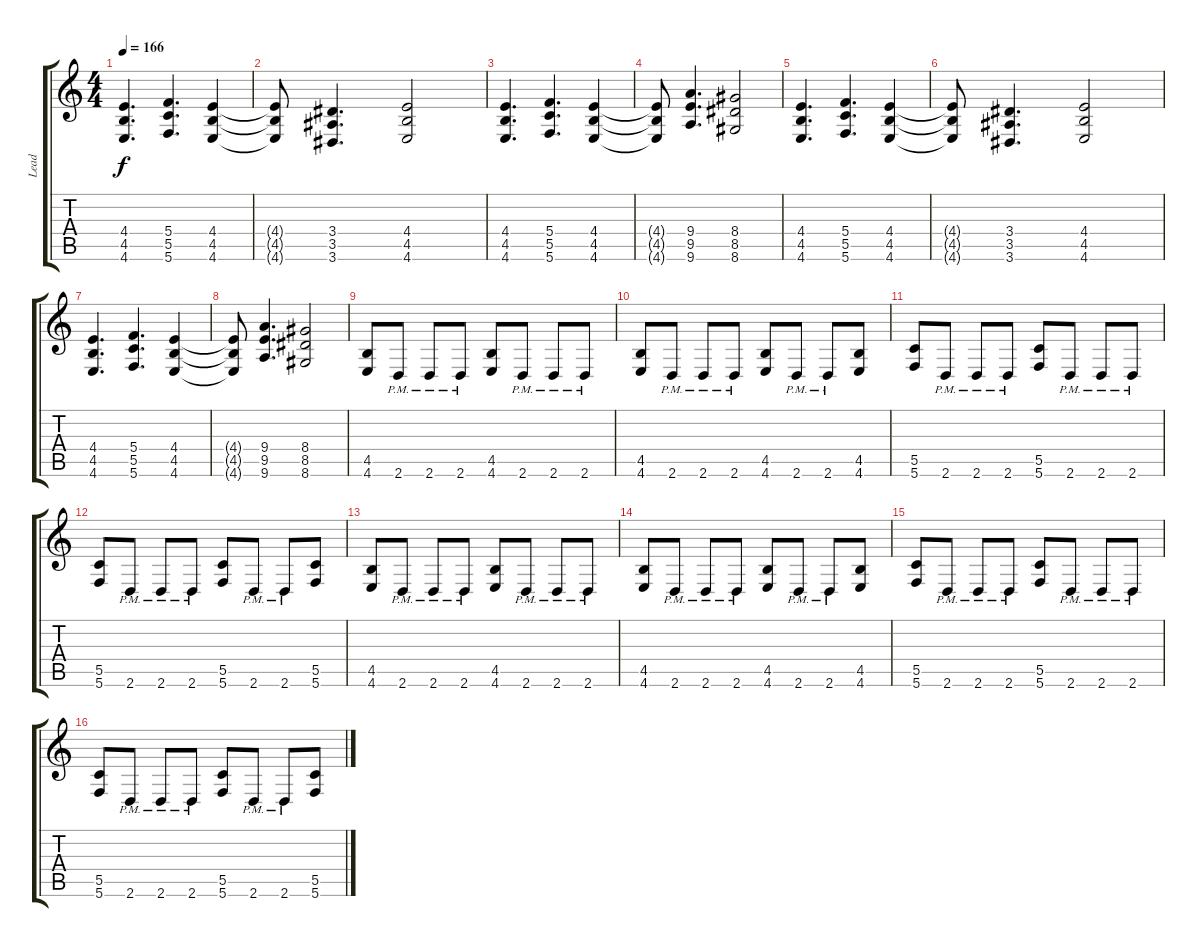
\track ("Lead" "Lead") {instrument overdrivenguitar}
\staff {score tabs}
\tuning (D4 A3 F3 C3 G2 C2) {hide}
\ts (4 4)
\tempo 166
\clef g2
\ks c
(4.4 4.5 4.6).4{d dy f} (5.4 5.5 5.6).4{d} (4.4 4.5 4.6).4 |
(4.4{t} 4.5{t} 4.6{t}).8 (3.4 3.5 3.6).4{d} (4.4 4.5 4.6).2 |
(4.4 4.5 4.6).4{d} (5.4 5.5 5.6).4{d} (4.4 4.5 4.6).4 |
(4.4{t} 4.5{t} 4.6{t}).8 (9.4 9.5 9.6).4{d} (8.4 8.5 8.6).2 |
(4.4 4.5 4.6).4{d} (5.4 5.5 5.6).4{d} (4.4 4.5 4.6).4 |
(4.4{t} 4.5{t} 4.6{t}).8 (3.4 3.5 3.6).4{d} (4.4 4.5 4.6).2 |
(4.4 4.5 4.6).4{d} (5.4 5.5 5.6).4{d} (4.4 4.5 4.6).4 |
(4.4{t} 4.5{t} 4.6{t}).8 (9.4 9.5 9.6).4{d} (8.4 8.5 8.6).2 |
(4.5 4.6).8 2.6{pm}.8 2.6{pm}.8 2.6{pm}.8 (4.5 4.6).8 2.6{pm}.8 2.6{pm}.8 2.6{pm}.8 |
(4.5 4.6).8 2.6{pm}.8 2.6{pm}.8 2.6{pm}.8 (4.5 4.6).8 2.6{pm}.8 2.6{pm}.8 (4.5 4.6).8 |
(5.5 5.6).8 2.6{pm}.8 2.6{pm}.8 2.6{pm}.8 (5.5 5.6).8 2.6{pm}.8 2.6{pm}.8 2.6{pm}.8 |
(5.5 5.6).8 2.6{pm}.8 2.6{pm}.8 2.6{pm}.8 (5.5 5.6).8 2.6{pm}.8 2.6{pm}.8 (5.5 5.6).8 |
(4.5 4.6).8 2.6{pm}.8 2.6{pm}.8 2.6{pm}.8 (4.5 4.6).8 2.6{pm}.8 2.6{pm}.8 2.6{pm}.8 |
(4.5 4.6).8 2.6{pm}.8 2.6{pm}.8 2.6{pm}.8 (4.5 4.6).8 2.6{pm}.8 2.6{pm}.8 (4.5 4.6).8 |
(5.5 5.6).8 2.6{pm}.8 2.6{pm}.8 2.6{pm}.8 (5.5 5.6).8 2.6{pm}.8 2.6{pm}.8 2.6{pm}.8 |
(5.5 5.6).8 2.6{pm}.8 2.6{pm}.8 2.6{pm}.8 (5.5 5.6).8 2.6{pm}.8 2.6{pm}.8 (5.5 5.6).8
